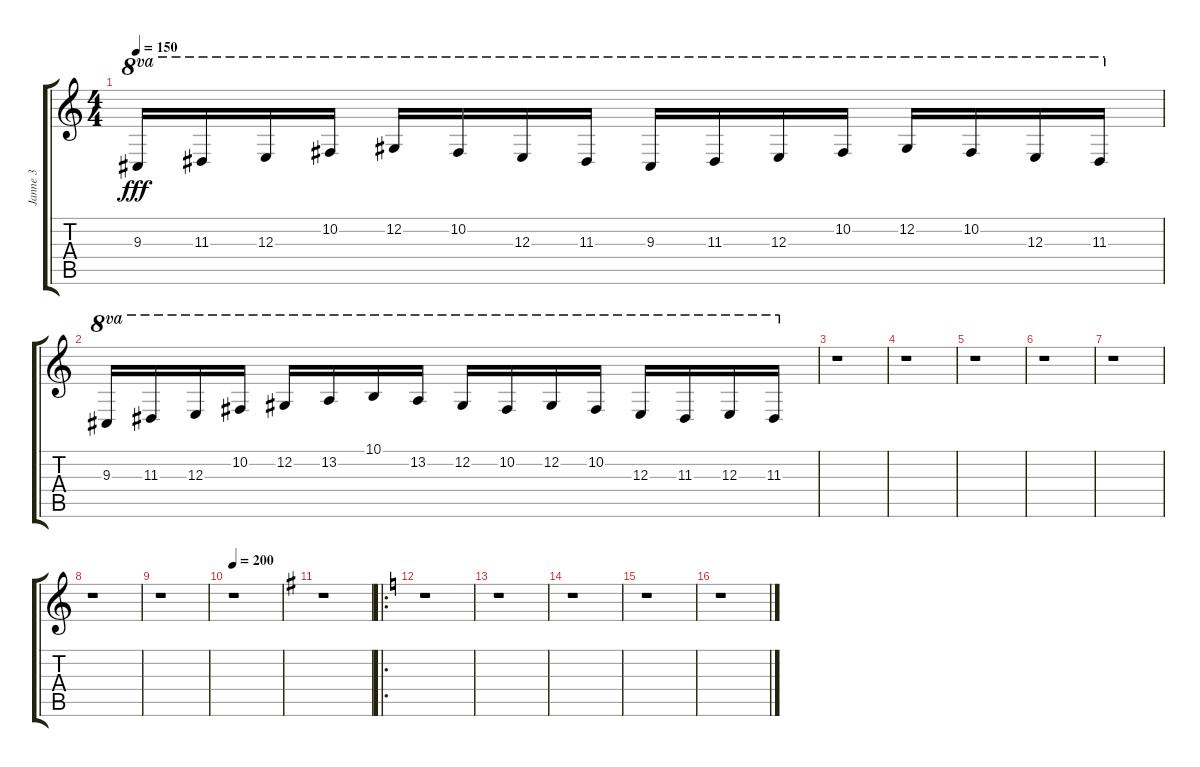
\track ("Janne 3" "Janne 3") {instrument harpsichord}
\staff {score tabs}
\tuning (Db4 Ab3 E3 B2 Gb2 Db2) {hide}
\ts (4 4)
\tempo 150
\clef g2
\ks c
9.3.16{ot 8va dy fff} 11.3.16{ot 8va} 12.3.16{ot 8va} 10.2.16{ot 8va} 12.2.16{ot 8va} 10.2.16{ot 8va} 12.3.16{ot 8va} 11.3.16{ot 8va} 9.3.16{ot 8va} 11.3.16{ot 8va} 12.3.16{ot 8va} 10.2.16{ot 8va} 12.2.16{ot 8va} 10.2.16{ot 8va} 12.3.16{ot 8va} 11.3.16{ot 8va} |
9.3.16{ot 8va} 11.3.16{ot 8va} 12.3.16{ot 8va} 10.2.16{ot 8va} 12.2.16{ot 8va} 13.2.16{ot 8va} 10.1.16{ot 8va} 13.2.16{ot 8va} 12.2.16{ot 8va} 10.2.16{ot 8va} 12.2.16{ot 8va} 10.2.16{ot 8va} 12.3.16{ot 8va} 11.3.16{ot 8va} 12.3.16{ot 8va} 11.3.16{ot 8va} |
r.1 |
r.1 |
r.1 |
r.1 |
r.1 |
r.1 |
r.1 |
\tempo 200
r.1 |
\ks g
r.1 |
\ro
\ks c
r.1 |
r.1 |
r.1 |
r.1 |
r.1
